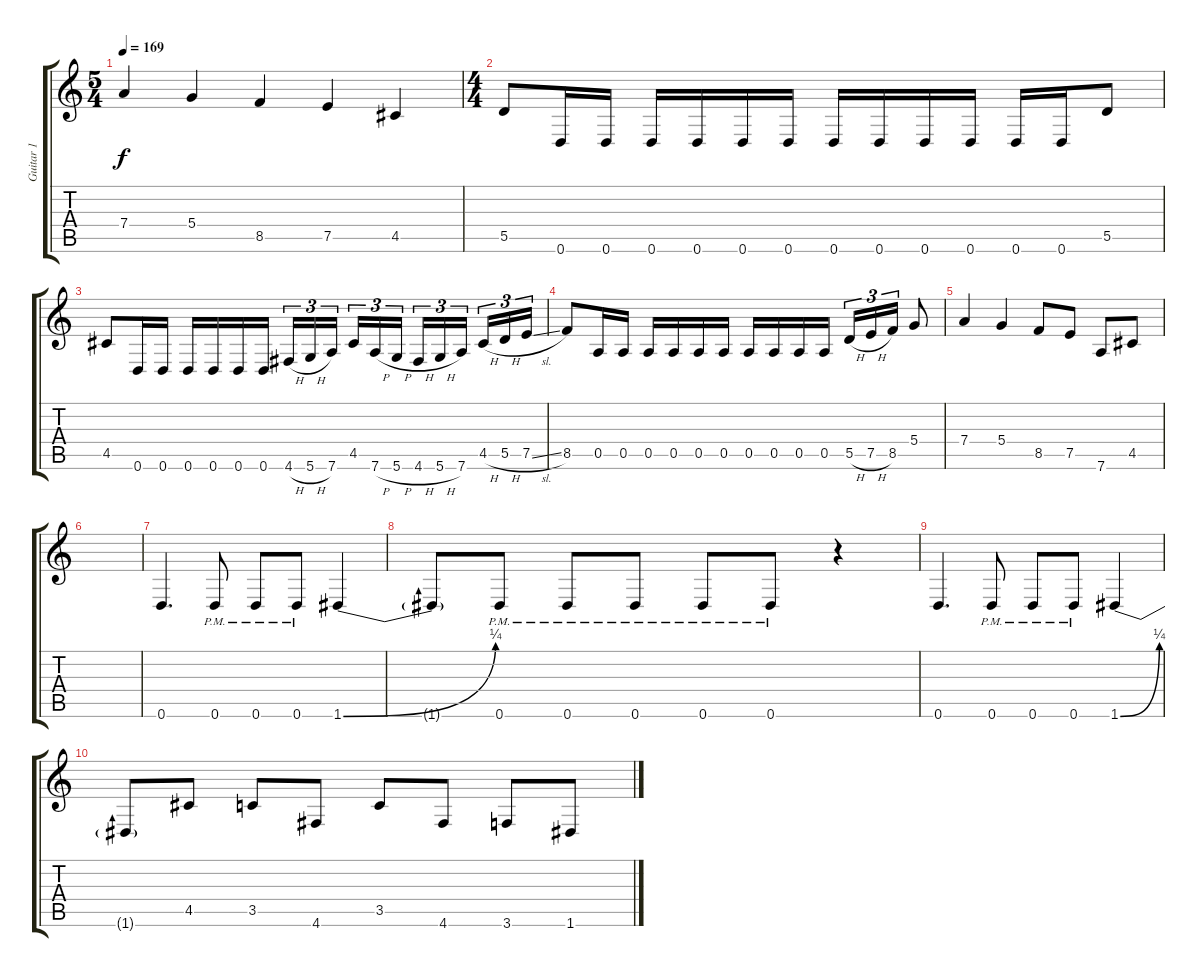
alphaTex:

\track ("Guitar 1" "Guitar 1") {instrument distortionguitar}
\staff {score tabs}
\tuning (E4 B3 G3 D3 A2 D2) {hide}
\ts (5 4)
\tempo 169
\clef g2
\ks c
7.4.4{dy f} 5.4.4 8.5.4 7.5.4 4.5.4 |
\ts (4 4)
5.5.8 0.6.16 0.6.16 0.6.16 0.6.16 0.6.16 0.6.16 0.6.16 0.6.16 0.6.16 0.6.16 0.6.16 0.6.16 5.5.8 |
4.5.8 0.6.16 0.6.16 0.6.16 0.6.16 0.6.16 0.6.16 4.6{h}.16{tu (3 2)} 5.6{h}.16{tu (3 2)} 7.6.16{tu (3 2) beam splitsecondary} 4.5.16{tu (3 2)} 7.6{h}.16{tu (3 2)} 5.6{h}.16{tu (3 2)} 4.6{h}.16{tu (3 2)} 5.6{h}.16{tu (3 2)} 7.6.16{tu (3 2) beam splitsecondary} 4.5{h}.16{tu (3 2)} 5.5{h}.16{tu (3 2)} 7.5{sl}.16{tu (3 2)} |
8.5.8 0.5.16 0.5.16 0.5.16 0.5.16 0.5.16 0.5.16 0.5.16 0.5.16 0.5.16 0.5.16 5.5{h}.16{tu (3 2)} 7.5{h}.16{tu (3 2)} 8.5.16{tu (3 2)} 5.4.8 |
7.4.4 5.4.4 8.5.8 7.5.8 7.6.8 4.5.8 |
|
0.6.4{d} 0.6{pm}.8 0.6{pm}.8 0.6{pm}.8 1.6{be (bend 0 0 60 1)}.4 |
1.6{t}.8 0.6{pm}.8 0.6{pm}.8 0.6{pm}.8 0.6{pm}.8 0.6{pm}.8 r.4 |
0.6.4{d} 0.6{pm}.8 0.6{pm}.8 0.6{pm}.8 1.6{be (bend 0 0 60 1)}.4 |
1.6{t}.8 4.5.8 3.5.8 4.6.8 3.5.8 4.6.8 3.6.8 1.6.8
